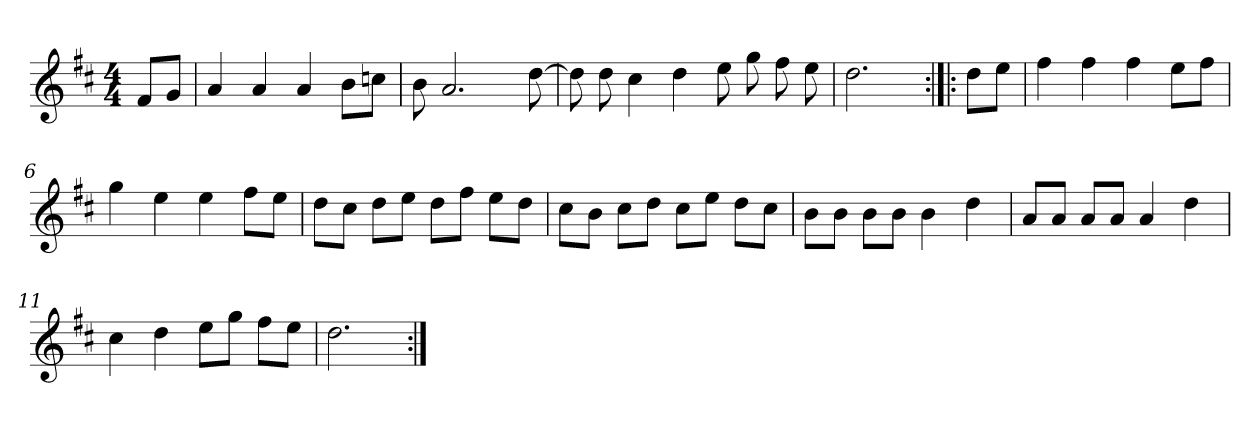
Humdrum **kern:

**kern
*part1
*staff1
*clefG2
*k[f#c#]
*D:
*M4/4
*MM120
=
8f#/L
8g/J
=1
4a
4a
4a
8b\L
8ccn\J
=2
8b
2.a
[8dd
=3
8dd]
8dd
4cc#
4dd
8ee
8gg
8ff#
8ee
=4
2.dd
=:|!|:
8dd\L
8ee\J
=5
4ff#
4ff#
4ff#
8ee\L
8ff#\J
=6
4gg
4ee
4ee
8ff#\L
8ee\J
=7
8dd\L
8cc#\J
8dd\L
8ee\J
8dd\L
8ff#\J
8ee\L
8dd\J
=8
8cc#\L
8b\J
8cc#\L
8dd\J
8cc#\L
8ee\J
8dd\L
8cc#\J
=9
8b\L
8b\J
8b\L
8b\J
4b
4dd
=10
8a/L
8a/J
8a/L
8a/J
4a
4dd
=11
4cc#
4dd
8ee\L
8gg\J
8ff#\L
8ee\J
=12
2.dd
=:|!
*-
